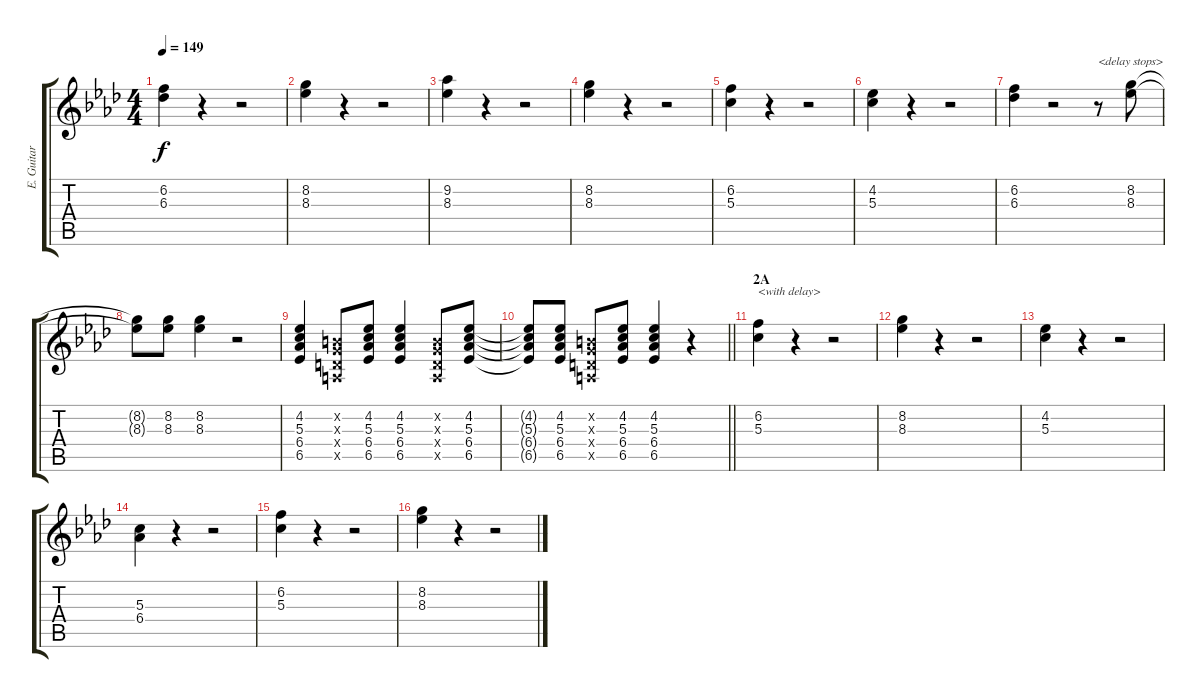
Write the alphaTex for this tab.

\track ("E. Guitar I" "E. Guitar ") {instrument overdrivenguitar}
\staff {score tabs}
\tuning (E4 B3 G3 D3 A2 E2) {hide}
\ts (4 4)
\tempo 149
\clef g2
\ks ab
(6.2 6.3).4{dy f} r.4 r.2 |
(8.2 8.3).4 r.4 r.2 |
(9.2 8.3).4 r.4 r.2 |
(8.2 8.3).4 r.4 r.2 |
(6.2 5.3).4 r.4 r.2 |
(4.2 5.3).4 r.4 r.2 |
(6.2 6.3).4 r.2 r.8{txt "<delay stops>"} (8.2 8.3).8 |
(8.2{t} 8.3{t}).8 (8.2 8.3).8 (8.2 8.3).4 r.2 |
(4.2 5.3 6.4 6.5).4 (0.2{x} 0.3{x} 0.4{x} 0.5{x}).8 (4.2 5.3 6.4 6.5).8 (4.2 5.3 6.4 6.5).4 (0.2{x} 0.3{x} 0.4{x} 0.5{x}).8 (4.2 5.3 6.4 6.5).8 |
\barLineRight lightlight
(4.2{t} 5.3{t} 6.4{t} 6.5{t}).8 (4.2 5.3 6.4 6.5).8 (0.2{x} 0.3{x} 0.4{x} 0.5{x}).8 (4.2 5.3 6.4 6.5).8 (4.2 5.3 6.4 6.5).4 r.4 |
\section ("" "2A")
(6.2 5.3).4{txt "<with delay>"} r.4 r.2 |
(8.2 8.3).4 r.4 r.2 |
(4.2 5.3).4 r.4 r.2 |
(5.3 6.4).4 r.4 r.2 |
(6.2 5.3).4 r.4 r.2 |
(8.2 8.3).4 r.4 r.2
